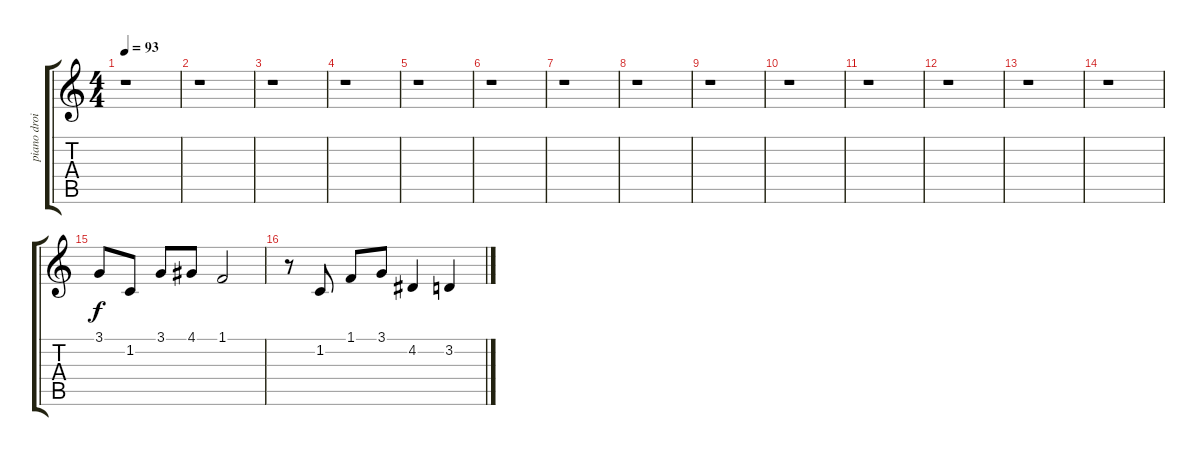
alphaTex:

\track ("piano droite" "piano droi") {instrument acousticgrandpiano}
\staff {score tabs}
\tuning (E4 B3 G3 D3 A2 E2) {hide}
\ts (4 4)
\tempo 93
\clef g2
\ks c
r.1{dy f} |
r.1 |
r.1 |
r.1 |
r.1 |
r.1 |
r.1 |
r.1 |
r.1 |
r.1 |
r.1 |
r.1 |
r.1 |
r.1 |
3.1.8 1.2.8 3.1.8 4.1.8 1.1.2 |
r.8 1.2.8 1.1.8 3.1.8 4.2.4 3.2.4
